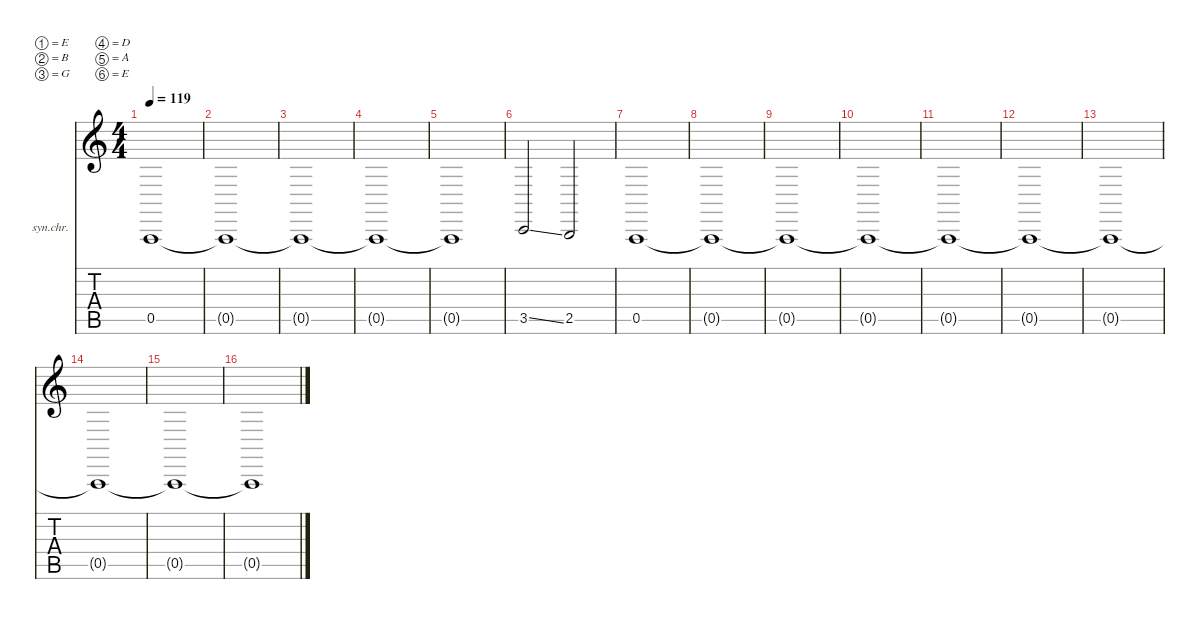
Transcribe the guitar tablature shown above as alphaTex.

\defaultSystemsLayout 4
\hideDynamics
\bracketExtendMode nobrackets
\firstSystemTrackNameOrientation horizontal
\otherSystemsTrackNameOrientation horizontal
\track ("Synthetizers drone" "syn.chr.") {instrument synthvoice}
\staff {score tabs}
\tuning (E3 B2 G2 D2 A1 E1)
\ts (4 4)
\tempo 119
\clef g2
\ks c
0.5.1{dy f instrument synthvoice} |
0.5{t}.1 |
0.5{t}.1 |
0.5{t}.1 |
0.5{t}.1 |
3.5{ss}.2{dy mf} 2.5.2 |
0.5.1 |
0.5{t}.1{dy f} |
0.5{t}.1 |
0.5{t}.1 |
0.5{t}.1 |
0.5{t}.1 |
0.5{t}.1 |
0.5{t}.1 |
0.5{t}.1 |
0.5{t}.1
